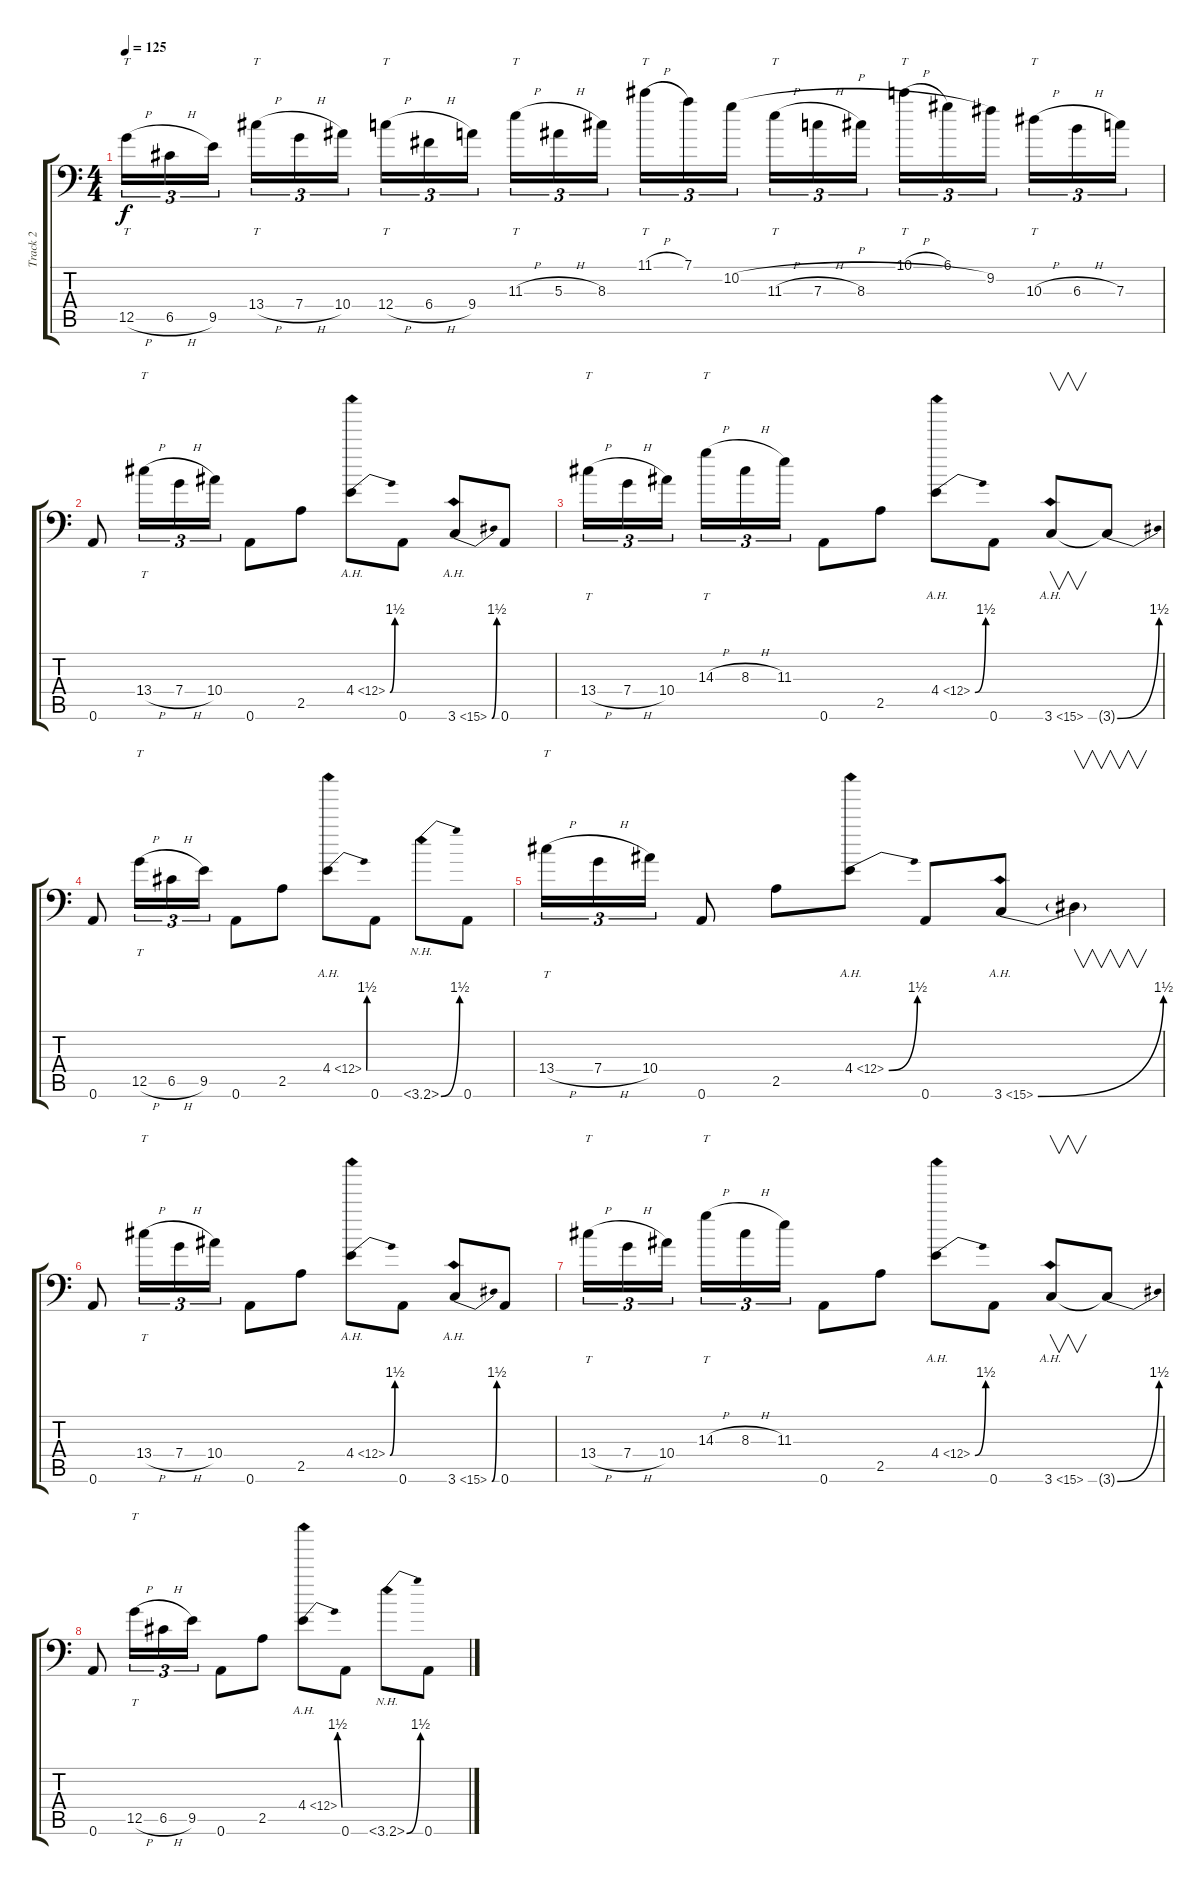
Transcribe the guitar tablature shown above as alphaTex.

\track ("Track 2" "Track 2") {instrument distortionguitar}
\staff {score tabs}
\tuning (D4 A3 F3 C3 G2 A1) {hide}
\ts (4 4)
\tempo 125
\clef f4
\ks c
12.5{h}.16{tt tu (3 2) dy f} 6.5{h}.16{tu (3 2)} 9.5.16{tu (3 2) beam splitsecondary} 13.4{h}.16{tt tu (3 2)} 7.4{h}.16{tu (3 2)} 10.4.16{tu (3 2)} 12.4{h}.16{tt tu (3 2)} 6.4{h}.16{tu (3 2)} 9.4.16{tu (3 2) beam splitsecondary} 11.3{h}.16{tt tu (3 2)} 5.3{h}.16{tu (3 2)} 8.3.16{tu (3 2)} 11.1{h}.16{tt tu (3 2)} 7.1.16{tu (3 2)} 10.2{h}.16{tu (3 2) beam splitsecondary} 11.3{h}.16{tt tu (3 2)} 7.3{h}.16{tu (3 2)} 8.3.16{tu (3 2)} 10.1{h}.16{tt tu (3 2)} 6.1.16{tu (3 2)} 9.2.16{tu (3 2) beam splitsecondary} 10.3{h}.16{tt tu (3 2)} 6.3{h}.16{tu (3 2)} 7.3.16{tu (3 2)} |
0.6.8 13.4{h}.16{tt tu (3 2)} 7.4{h}.16{tu (3 2)} 10.4.16{tu (3 2)} 0.6.8 2.5.8 4.4{be (bend 0 0 60 6) ah 8}.8 0.6.8 3.6{be (bend 0 0 60 6) ah 12}.8 0.6.8 |
13.4{h}.16{tt tu (3 2)} 7.4{h}.16{tu (3 2)} 10.4.16{tu (3 2) beam splitsecondary} 14.3{h}.16{tt tu (3 2)} 8.3{h}.16{tu (3 2)} 11.3.16{tu (3 2)} 0.6.8 2.5.8 4.4{be (bend 0 0 60 6) ah 8}.8 0.6.8 3.6{ah 12}.8{v} 3.6{be (bend 0 0 60 6) t}.8 |
0.6.8 12.5{h}.16{tt tu (3 2)} 6.5{h}.16{tu (3 2)} 9.5.16{tu (3 2)} 0.6.8 2.5.8 4.4{be (bend 0 0 60 6) ah 8}.8 0.6.8 3.6{be (bend 0 0 60 6) nh}.8 0.6.8 |
13.4{h}.16{tt tu (3 2)} 7.4{h}.16{tu (3 2)} 10.4.16{tu (3 2)} 0.6.8 2.5.8 4.4{be (bend 0 0 60 6) ah 8}.8 0.6.8 3.6{be (bend 0 0 60 6) ah 12}.8 3.6{t}.4{v} |
0.6.8 13.4{h}.16{tt tu (3 2)} 7.4{h}.16{tu (3 2)} 10.4.16{tu (3 2)} 0.6.8 2.5.8 4.4{be (bend 0 0 60 6) ah 8}.8 0.6.8 3.6{be (bend 0 0 60 6) ah 12}.8 0.6.8 |
13.4{h}.16{tt tu (3 2)} 7.4{h}.16{tu (3 2)} 10.4.16{tu (3 2) beam splitsecondary} 14.3{h}.16{tt tu (3 2)} 8.3{h}.16{tu (3 2)} 11.3.16{tu (3 2)} 0.6.8 2.5.8 4.4{be (bend 0 0 60 6) ah 8}.8 0.6.8 3.6{ah 12}.8{v} 3.6{be (bend 0 0 60 6) t}.8 |
0.6.8 12.5{h}.16{tt tu (3 2)} 6.5{h}.16{tu (3 2)} 9.5.16{tu (3 2)} 0.6.8 2.5.8 4.4{be (bend 0 0 60 6) ah 8}.8 0.6.8 3.6{be (bend 0 0 60 6) nh}.8 0.6.8
